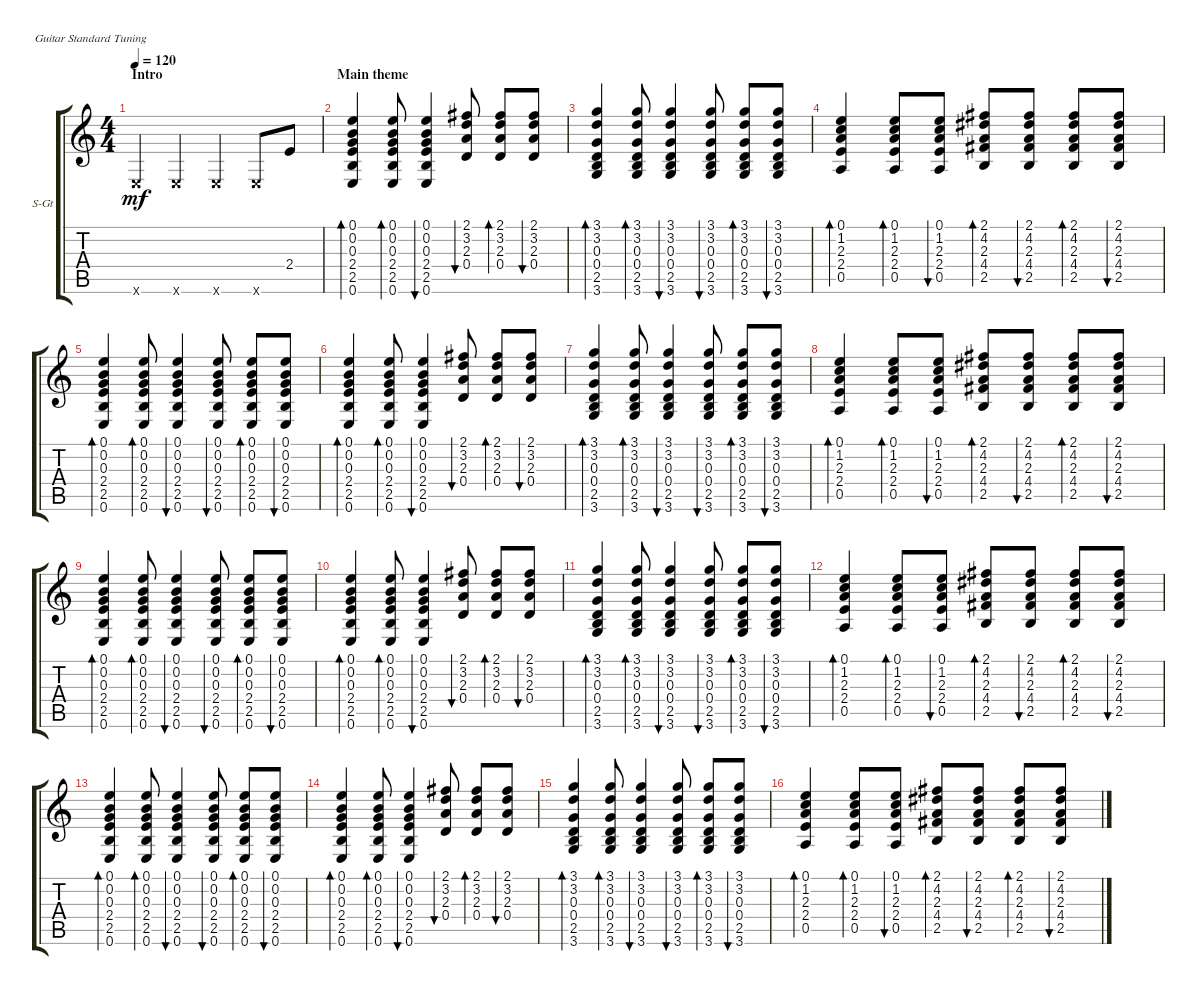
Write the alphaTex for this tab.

\bracketExtendMode groupsimilarinstruments
\firstSystemTrackNameOrientation horizontal
\otherSystemsTrackNameOrientation horizontal
\track ("Acoustic guitar" "S-Gt") {instrument acousticguitarsteel}
\staff {score tabs}
\tuning (E4 B3 G3 D3 A2 E2)
\ts (4 4)
\section ("" "Intro")
\tempo 120
\clef g2
\ks c
0.6{x}.4{dy mf instrument acousticguitarsteel} 0.6{x}.4 0.6{x}.4 0.6{x}.8 2.4.8 |
\section ("" "Main theme")
(0.6 2.5 2.4 0.3 0.2 0.1).4{bd 30} (0.6 2.5 2.4 0.3 0.2 0.1).8{bd 30} (0.6 2.5 2.4 0.3 0.2 0.1).4{bu 30} (0.4 2.3 3.2 2.1).8{bu 30} (0.4 2.3 3.2 2.1).8{bd 30} (0.4 2.3 3.2 2.1).8{bu 30} |
(3.6 2.5 0.4 0.3 3.2 3.1).4{bd 30} (3.6 2.5 0.4 0.3 3.2 3.1).8{bd 30} (3.6 2.5 0.4 0.3 3.2 3.1).4{bu 30} (3.6 2.5 0.4 0.3 3.2 3.1).8{bu 30} (3.6 2.5 0.4 0.3 3.2 3.1).8{bd 30} (3.6 2.5 0.4 0.3 3.2 3.1).8{bu 30} |
(0.5 2.4 2.3 1.2 0.1).4{bd 30} (0.5 2.4 2.3 1.2 0.1).8{bd 30} (0.5 2.4 2.3 1.2 0.1).8{bu 30} (2.5 4.4 2.3 4.2 2.1).8{bd 30} (2.5 4.4 2.3 4.2 2.1).8{bu 30} (2.5 4.4 2.3 4.2 2.1).8{bd 30} (2.5 4.4 2.3 4.2 2.1).8{bu 30} |
(0.6 2.5 2.4 0.3 0.2 0.1).4{bd 30} (0.6 2.5 2.4 0.3 0.2 0.1).8{bd 30} (0.6 2.5 2.4 0.3 0.2 0.1).4{bu 30} (0.6 2.5 2.4 0.3 0.2 0.1).8{bu 30} (0.6 2.5 2.4 0.3 0.2 0.1).8{bd 30} (0.6 2.5 2.4 0.3 0.2 0.1).8{bu 30} |
(0.6 2.5 2.4 0.3 0.2 0.1).4{bd 30} (0.6 2.5 2.4 0.3 0.2 0.1).8{bd 30} (0.6 2.5 2.4 0.3 0.2 0.1).4{bu 30} (0.4 2.3 3.2 2.1).8{bu 30} (0.4 2.3 3.2 2.1).8{bd 30} (0.4 2.3 3.2 2.1).8{bu 30} |
(3.6 2.5 0.4 0.3 3.2 3.1).4{bd 30} (3.6 2.5 0.4 0.3 3.2 3.1).8{bd 30} (3.6 2.5 0.4 0.3 3.2 3.1).4{bu 30} (3.6 2.5 0.4 0.3 3.2 3.1).8{bu 30} (3.6 2.5 0.4 0.3 3.2 3.1).8{bd 30} (3.6 2.5 0.4 0.3 3.2 3.1).8{bu 30} |
(0.5 2.4 2.3 1.2 0.1).4{bd 30} (0.5 2.4 2.3 1.2 0.1).8{bd 30} (0.5 2.4 2.3 1.2 0.1).8{bu 30} (2.5 4.4 2.3 4.2 2.1).8{bd 30} (2.5 4.4 2.3 4.2 2.1).8{bu 30} (2.5 4.4 2.3 4.2 2.1).8{bd 30} (2.5 4.4 2.3 4.2 2.1).8{bu 30} |
(0.6 2.5 2.4 0.3 0.2 0.1).4{bd 30} (0.6 2.5 2.4 0.3 0.2 0.1).8{bd 30} (0.6 2.5 2.4 0.3 0.2 0.1).4{bu 30} (0.6 2.5 2.4 0.3 0.2 0.1).8{bu 30} (0.6 2.5 2.4 0.3 0.2 0.1).8{bd 30} (0.6 2.5 2.4 0.3 0.2 0.1).8{bu 30} |
(0.6 2.5 2.4 0.3 0.2 0.1).4{bd 30} (0.6 2.5 2.4 0.3 0.2 0.1).8{bd 30} (0.6 2.5 2.4 0.3 0.2 0.1).4{bu 30} (0.4 2.3 3.2 2.1).8{bu 30} (0.4 2.3 3.2 2.1).8{bd 30} (0.4 2.3 3.2 2.1).8{bu 30} |
(3.6 2.5 0.4 0.3 3.2 3.1).4{bd 30} (3.6 2.5 0.4 0.3 3.2 3.1).8{bd 30} (3.6 2.5 0.4 0.3 3.2 3.1).4{bu 30} (3.6 2.5 0.4 0.3 3.2 3.1).8{bu 30} (3.6 2.5 0.4 0.3 3.2 3.1).8{bd 30} (3.6 2.5 0.4 0.3 3.2 3.1).8{bu 30} |
(0.5 2.4 2.3 1.2 0.1).4{bd 30} (0.5 2.4 2.3 1.2 0.1).8{bd 30} (0.5 2.4 2.3 1.2 0.1).8{bu 30} (2.5 4.4 2.3 4.2 2.1).8{bd 30} (2.5 4.4 2.3 4.2 2.1).8{bu 30} (2.5 4.4 2.3 4.2 2.1).8{bd 30} (2.5 4.4 2.3 4.2 2.1).8{bu 30} |
(0.6 2.5 2.4 0.3 0.2 0.1).4{bd 30} (0.6 2.5 2.4 0.3 0.2 0.1).8{bd 30} (0.6 2.5 2.4 0.3 0.2 0.1).4{bu 30} (0.6 2.5 2.4 0.3 0.2 0.1).8{bu 30} (0.6 2.5 2.4 0.3 0.2 0.1).8{bd 30} (0.6 2.5 2.4 0.3 0.2 0.1).8{bu 30} |
(0.6 2.5 2.4 0.3 0.2 0.1).4{bd 30} (0.6 2.5 2.4 0.3 0.2 0.1).8{bd 30} (0.6 2.5 2.4 0.3 0.2 0.1).4{bu 30} (0.4 2.3 3.2 2.1).8{bu 30} (0.4 2.3 3.2 2.1).8{bd 30} (0.4 2.3 3.2 2.1).8{bu 30} |
(3.6 2.5 0.4 0.3 3.2 3.1).4{bd 30} (3.6 2.5 0.4 0.3 3.2 3.1).8{bd 30} (3.6 2.5 0.4 0.3 3.2 3.1).4{bu 30} (3.6 2.5 0.4 0.3 3.2 3.1).8{bu 30} (3.6 2.5 0.4 0.3 3.2 3.1).8{bd 30} (3.6 2.5 0.4 0.3 3.2 3.1).8{bu 30} |
(0.5 2.4 2.3 1.2 0.1).4{bd 30} (0.5 2.4 2.3 1.2 0.1).8{bd 30} (0.5 2.4 2.3 1.2 0.1).8{bu 30} (2.5 4.4 2.3 4.2 2.1).8{bd 30} (2.5 4.4 2.3 4.2 2.1).8{bu 30} (2.5 4.4 2.3 4.2 2.1).8{bd 30} (2.5 4.4 2.3 4.2 2.1).8{bu 30}
